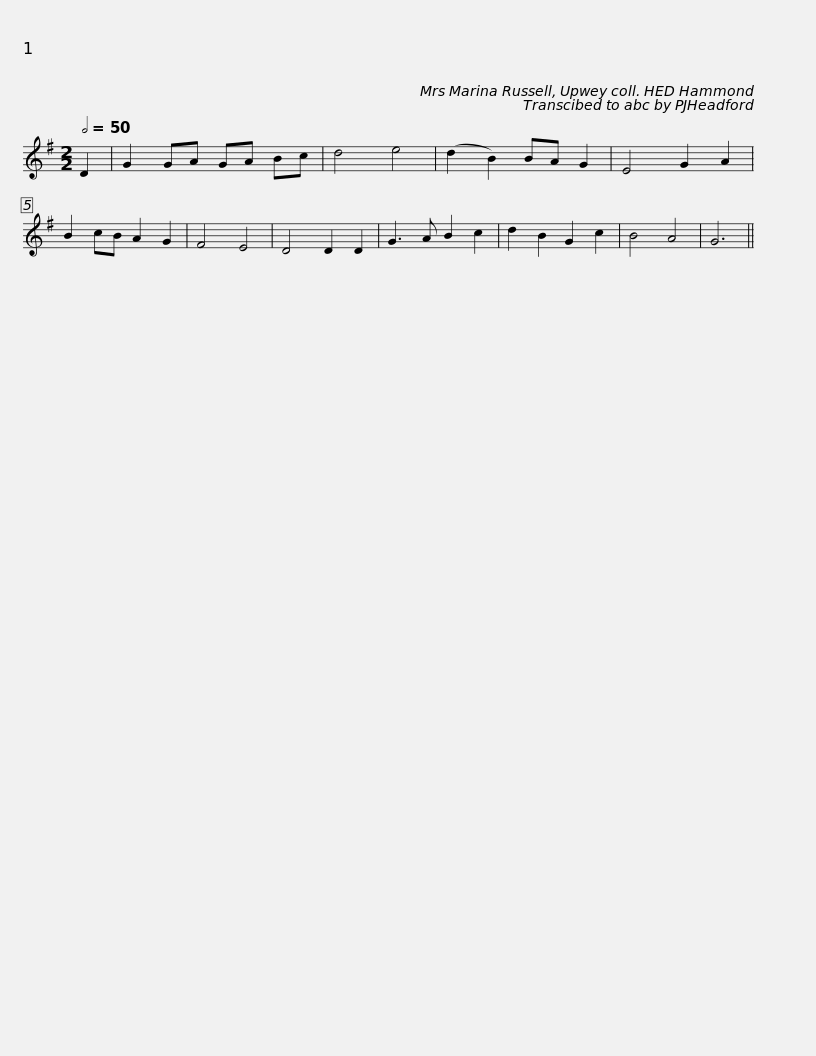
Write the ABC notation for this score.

X:1
L:1/8
Q:1/2=50
M:2/2
I:linebreak $
K:G
V:1 treble
V:1
 D2 | G2 GA GA Bc | d4 e4 | (d2 B2) BA G2 | E4 G2 A2 | %5
 B2 cB A2 G2 | F4 E4 | D4 D2 D2 | G3 A B2 c2 | d2 B2 G2 c2 | %10
 B4 A4 |$ G6 || %12
